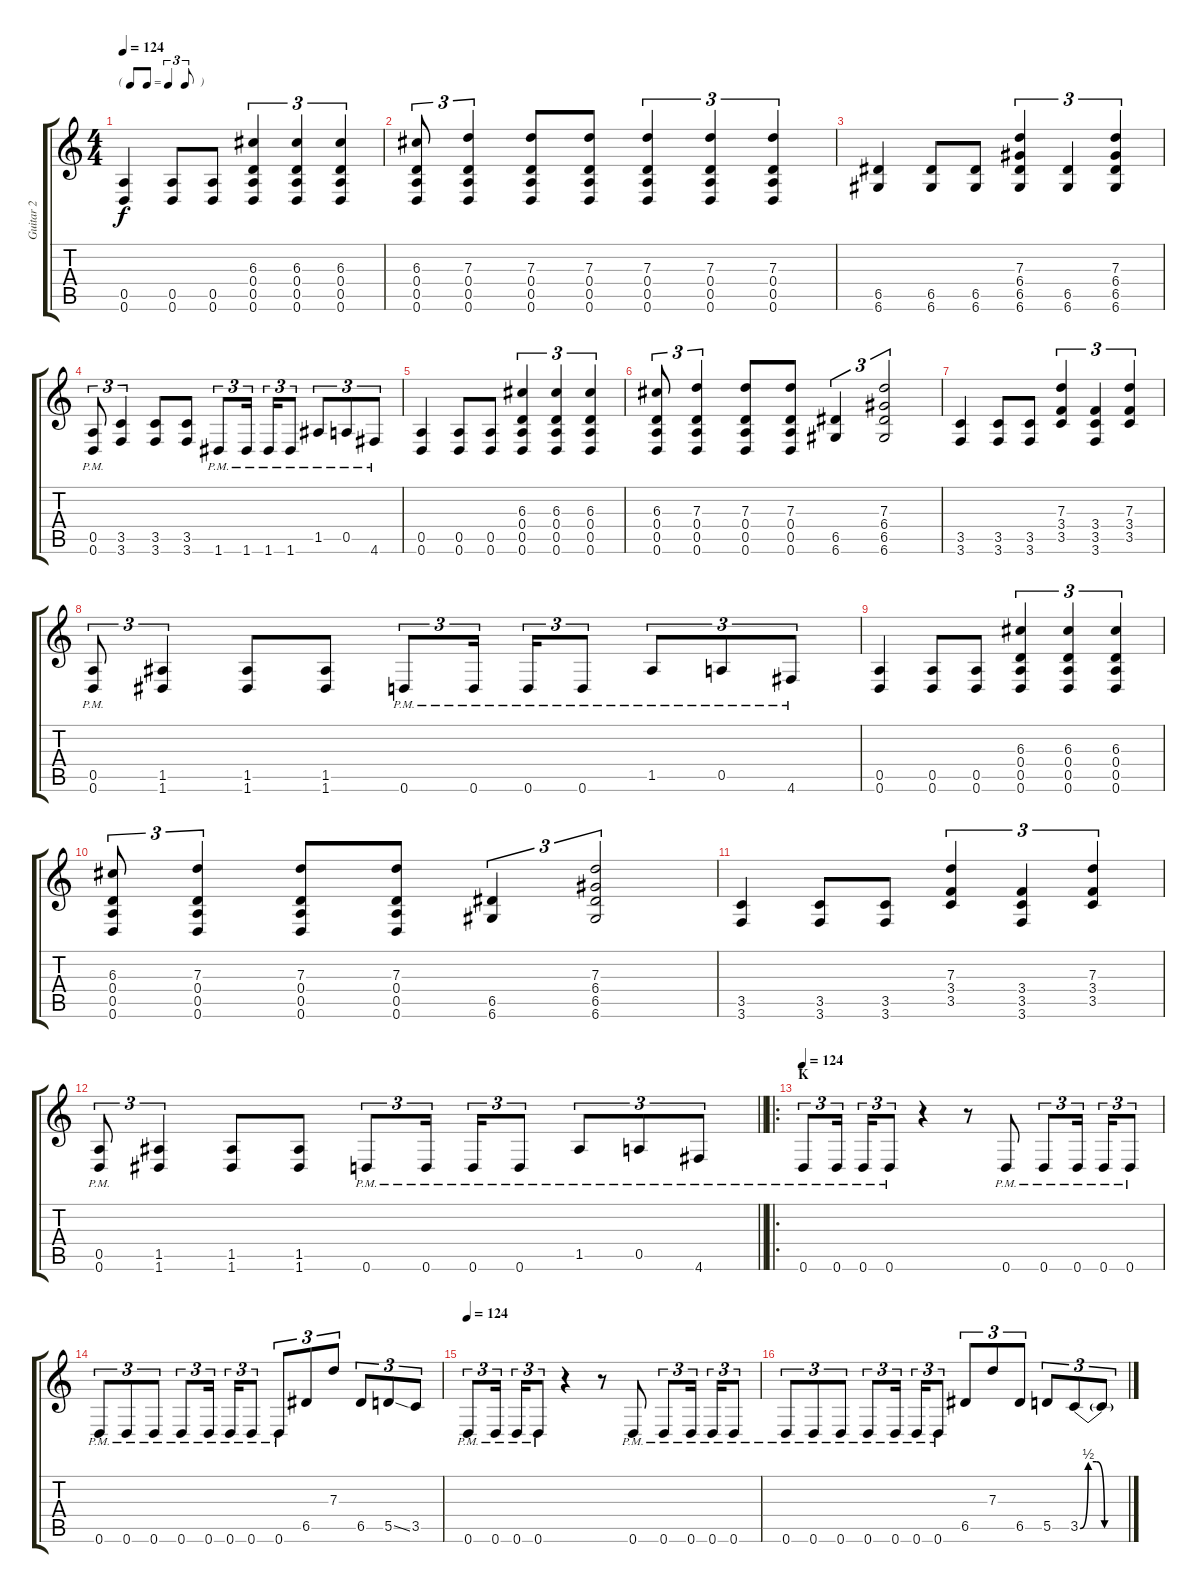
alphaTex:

\track ("Guitar 2" "Guitar 2") {instrument distortionguitar}
\staff {score tabs}
\tuning (E4 B3 G3 D3 A2 D2) {hide}
\ts (4 4)
\tf triplet8th
\tempo 124
\clef g2
\ks c
(0.5 0.6).4{dy f} (0.5 0.6).8 (0.5 0.6).8 (6.3 0.4 0.5 0.6).4{tu (3 2)} (6.3 0.4 0.5 0.6).4{tu (3 2)} (6.3 0.4 0.5 0.6).4{tu (3 2)} |
(6.3 0.4 0.5 0.6).8{tu (3 2)} (7.3 0.4 0.5 0.6).4{tu (3 2)} (7.3 0.4 0.5 0.6).8 (7.3 0.4 0.5 0.6).8 (7.3 0.4 0.5 0.6).4{tu (3 2)} (7.3 0.4 0.5 0.6).4{tu (3 2)} (7.3 0.4 0.5 0.6).4{tu (3 2)} |
(6.5 6.6).4 (6.5 6.6).8 (6.5 6.6).8 (7.3 6.4 6.5 6.6).4{tu (3 2)} (6.5 6.6).4{tu (3 2)} (7.3 6.4 6.5 6.6).4{tu (3 2)} |
(0.5{pm} 0.6{pm}).8{tu (3 2)} (3.5 3.6).4{tu (3 2)} (3.5 3.6).8 (3.5 3.6).8 1.6{pm}.8{tu (3 2)} 1.6{pm}.16{tu (3 2)} 1.6{pm}.16{tu (3 2)} 1.6{pm}.8{tu (3 2)} 1.5{pm}.8{tu (3 2)} 0.5{pm}.8{tu (3 2)} 4.6{pm}.8{tu (3 2)} |
(0.5 0.6).4 (0.5 0.6).8 (0.5 0.6).8 (6.3 0.4 0.5 0.6).4{tu (3 2)} (6.3 0.4 0.5 0.6).4{tu (3 2)} (6.3 0.4 0.5 0.6).4{tu (3 2)} |
(6.3 0.4 0.5 0.6).8{tu (3 2)} (7.3 0.4 0.5 0.6).4{tu (3 2)} (7.3 0.4 0.5 0.6).8 (7.3 0.4 0.5 0.6).8 (6.5 6.6).4{tu (3 2)} (7.3 6.4 6.5 6.6).2{tu (3 2)} |
(3.5 3.6).4 (3.5 3.6).8 (3.5 3.6).8 (7.3 3.4 3.5).4{tu (3 2)} (3.4 3.5 3.6).4{tu (3 2)} (7.3 3.4 3.5).4{tu (3 2)} |
(0.5{pm} 0.6{pm}).8{tu (3 2)} (1.5 1.6).4{tu (3 2)} (1.5 1.6).8 (1.5 1.6).8 0.6{pm}.8{tu (3 2)} 0.6{pm}.16{tu (3 2)} 0.6{pm}.16{tu (3 2)} 0.6{pm}.8{tu (3 2)} 1.5{pm}.8{tu (3 2)} 0.5{pm}.8{tu (3 2)} 4.6{pm}.8{tu (3 2)} |
(0.5 0.6).4 (0.5 0.6).8 (0.5 0.6).8 (6.3 0.4 0.5 0.6).4{tu (3 2)} (6.3 0.4 0.5 0.6).4{tu (3 2)} (6.3 0.4 0.5 0.6).4{tu (3 2)} |
(6.3 0.4 0.5 0.6).8{tu (3 2)} (7.3 0.4 0.5 0.6).4{tu (3 2)} (7.3 0.4 0.5 0.6).8 (7.3 0.4 0.5 0.6).8 (6.5 6.6).4{tu (3 2)} (7.3 6.4 6.5 6.6).2{tu (3 2)} |
(3.5 3.6).4 (3.5 3.6).8 (3.5 3.6).8 (7.3 3.4 3.5).4{tu (3 2)} (3.4 3.5 3.6).4{tu (3 2)} (7.3 3.4 3.5).4{tu (3 2)} |
\barLineRight lightlight
(0.5{pm} 0.6{pm}).8{tu (3 2)} (1.5 1.6).4{tu (3 2)} (1.5 1.6).8 (1.5 1.6).8 0.6{pm}.8{tu (3 2)} 0.6{pm}.16{tu (3 2)} 0.6{pm}.16{tu (3 2)} 0.6{pm}.8{tu (3 2)} 1.5{pm}.8{tu (3 2)} 0.5{pm}.8{tu (3 2)} 4.6{pm}.8{tu (3 2)} |
\ro
\section ("" "K")
\tempo 124
0.6{pm}.8{tu (3 2)} 0.6{pm}.16{tu (3 2)} 0.6{pm}.16{tu (3 2)} 0.6{pm}.8{tu (3 2)} r.4 r.8 0.6{pm}.8 0.6{pm}.8{tu (3 2)} 0.6{pm}.16{tu (3 2)} 0.6{pm}.16{tu (3 2)} 0.6{pm}.8{tu (3 2)} |
0.6{pm}.8{tu (3 2)} 0.6{pm}.8{tu (3 2)} 0.6{pm}.8{tu (3 2)} 0.6{pm}.8{tu (3 2)} 0.6{pm}.16{tu (3 2)} 0.6{pm}.16{tu (3 2)} 0.6{pm}.8{tu (3 2)} 0.6{pm}.8{tu (3 2)} 6.5.8{tu (3 2)} 7.3.8{tu (3 2)} 6.5.8{tu (3 2)} 5.5{ss}.8{tu (3 2)} 3.5.8{tu (3 2)} |
\tempo 124
0.6{pm}.8{tu (3 2)} 0.6{pm}.16{tu (3 2)} 0.6{pm}.16{tu (3 2)} 0.6{pm}.8{tu (3 2)} r.4 r.8 0.6{pm}.8 0.6{pm}.8{tu (3 2)} 0.6{pm}.16{tu (3 2)} 0.6{pm}.16{tu (3 2)} 0.6{pm}.8{tu (3 2)} |
0.6{pm}.8{tu (3 2)} 0.6{pm}.8{tu (3 2)} 0.6{pm}.8{tu (3 2)} 0.6{pm}.8{tu (3 2)} 0.6{pm}.16{tu (3 2)} 0.6{pm}.16{tu (3 2)} 0.6{pm}.8{tu (3 2)} 6.5.8{tu (3 2)} 7.3.8{tu (3 2)} 6.5.8{tu (3 2)} 5.5.8{tu (3 2)} 3.5{be (custom 0 0 10 2 20 2 30 0 60 0)}.8{tu (3 2)} 3.5{t}.8{tu (3 2)}
